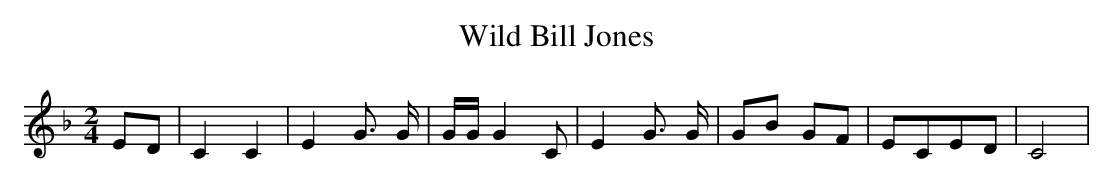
X:1
T:Wild Bill Jones
M:2/4
L:1/8
K:F
E-D| C2 C2| E2 G3/2 G/2| G/2G/2 G2 C| E2 G3/2 G/2| GB GF|E-CE-D| C4|\
